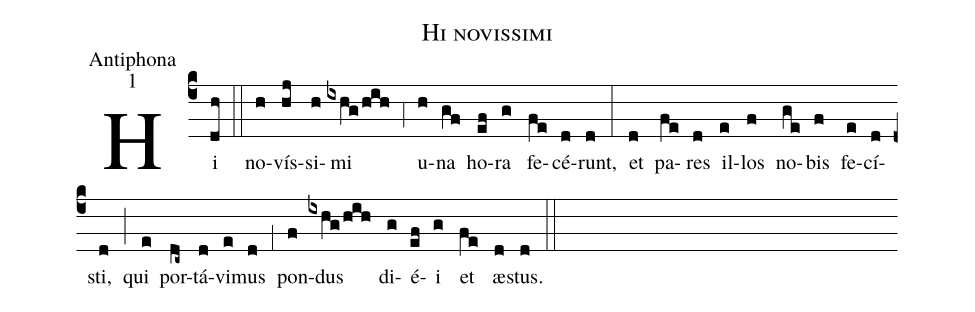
name:Hi novissimi;
office-part:Antiphona;
mode:1;
%%
(c4) Hi(dh) (::) no(h)vís(hj)si(h)mi(ixhg/hih) (;4) u(h)na(gf) ho(ef)ra(g) fe(fe)cé(d)runt,(d) (:) et(d) pa(fe)res(d) il(e)los(f) no(ge)bis(f) fe(e)cí(d)sti,(d) (;) qui(e) por(dc~)tá(d)vi(e)mus(d) (;1) pon(f)dus(ixhg/hih) di(g)é(ef)i(g) et(fe) æ(d)stus.(d) (::)
